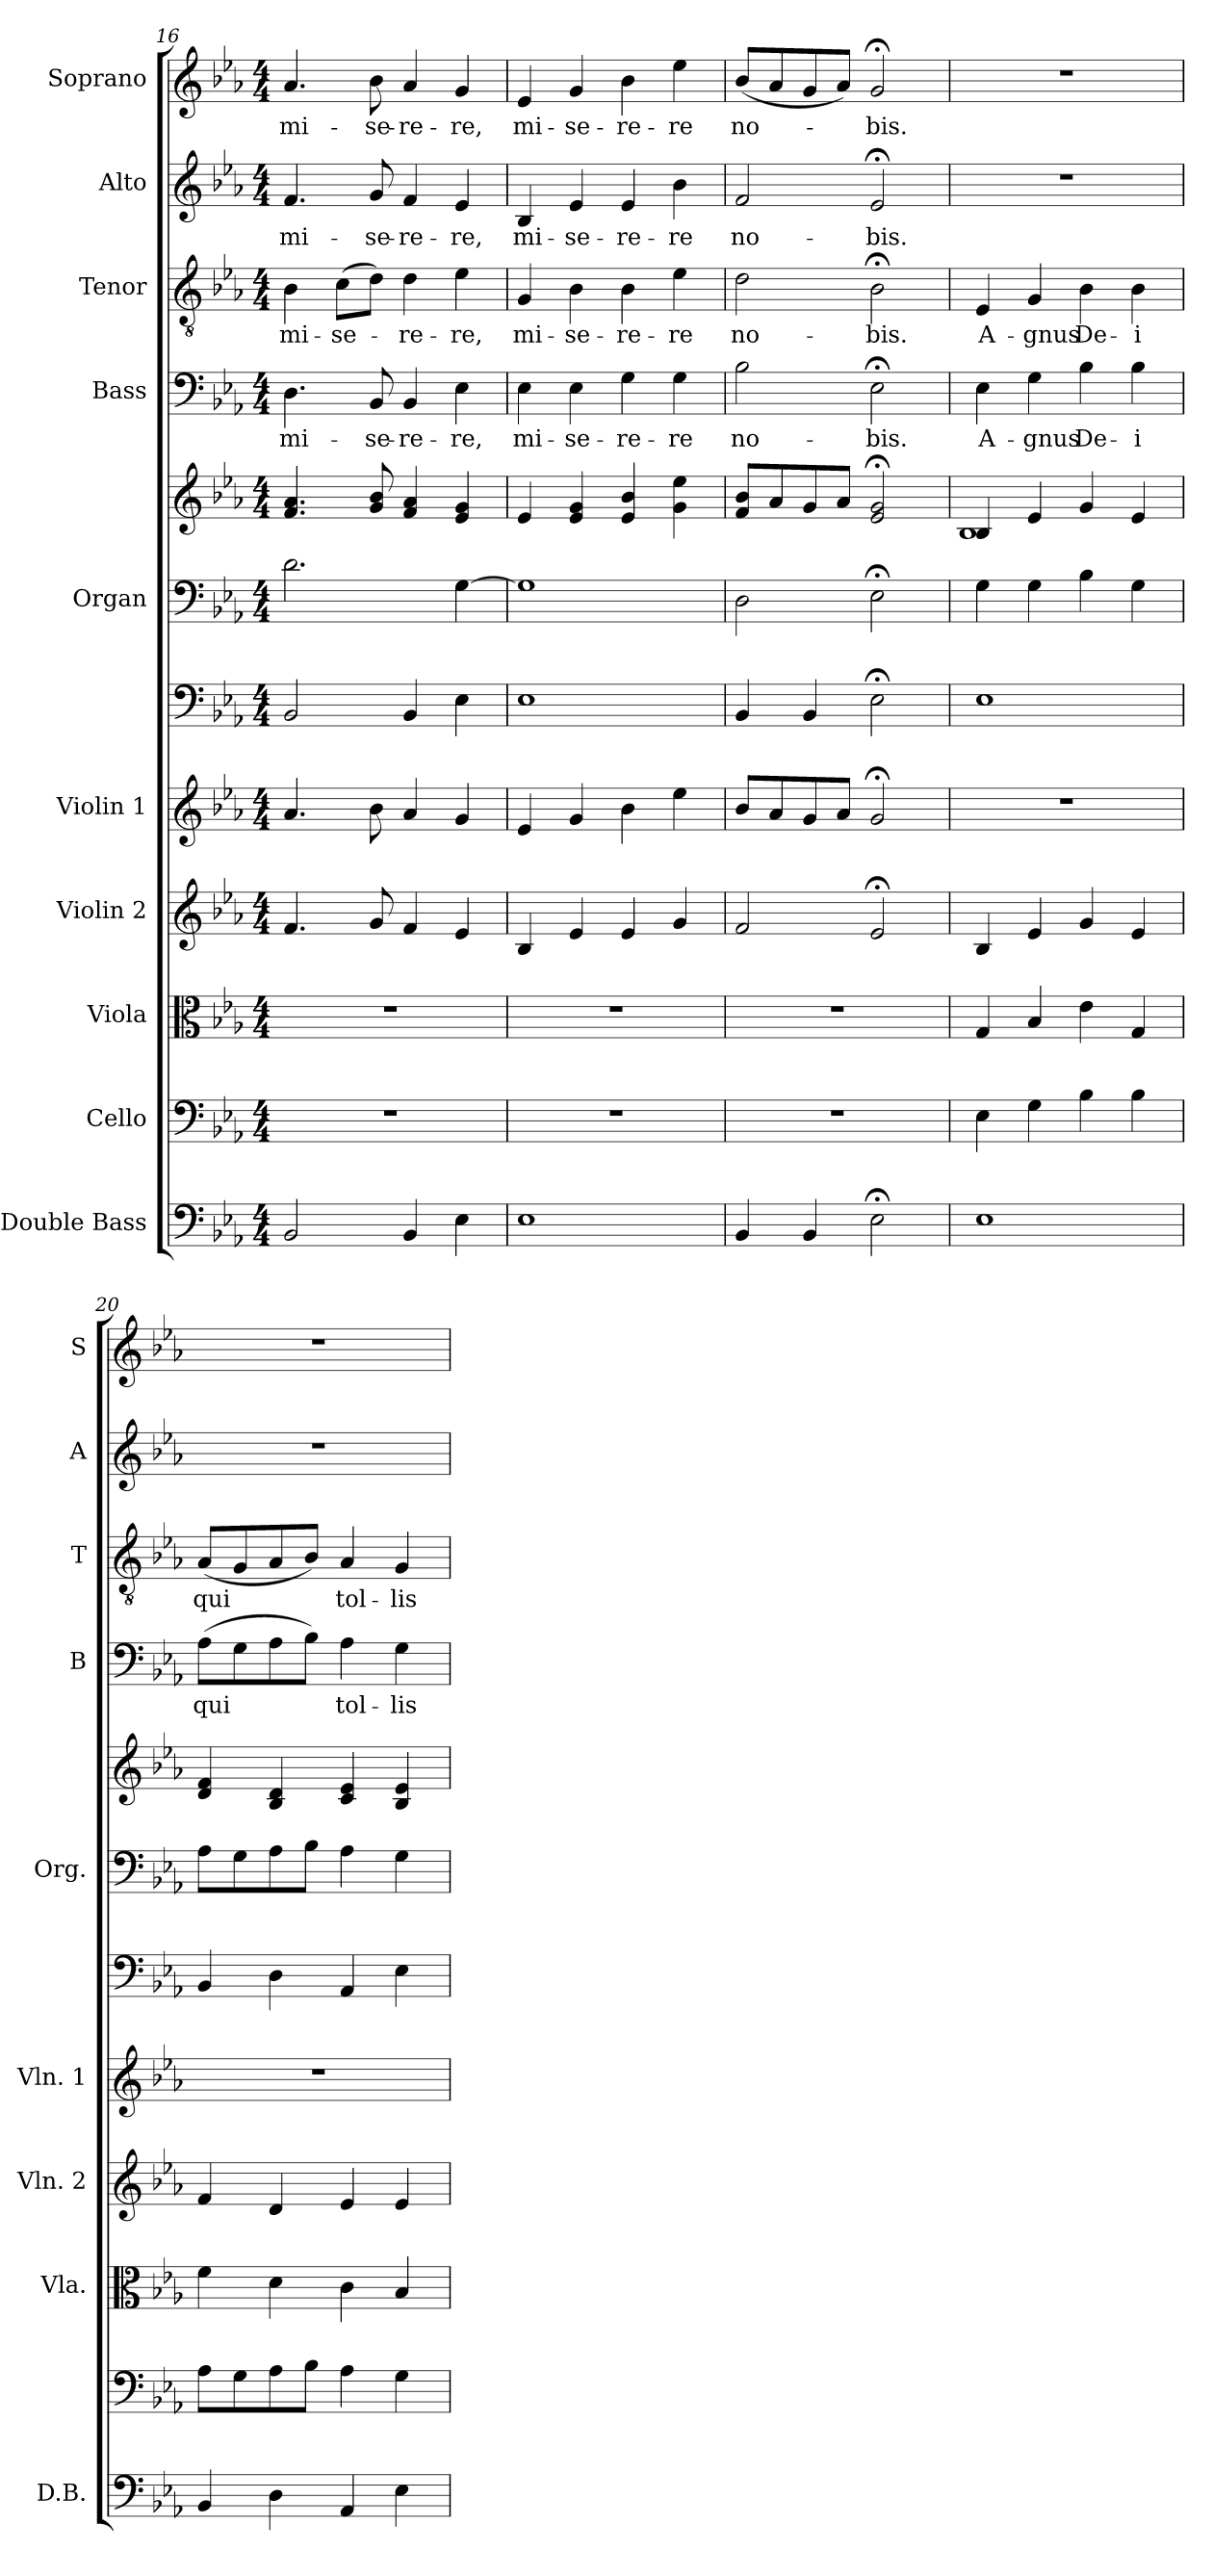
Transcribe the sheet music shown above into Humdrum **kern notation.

**kern	**kern	**kern	**kern	**kern	**kern	**kern	**kern	**kern	**text	**kern	**text	**kern	**text	**kern	**text
*part11	*part10	*part9	*part8	*part7	*part6	*part5	*part5	*part4	*part4	*part3	*part3	*part2	*part2	*part1	*part1
*staff12	*staff11	*staff10	*staff9	*staff8	*staff7	*staff6	*staff5	*staff4	*staff4	*staff3	*staff3	*staff2	*staff2	*staff1	*staff1
*I"Double Bass	*I"Cello	*I"Viola	*I"Violin 2	*I"Violin 1	*	*I"Organ	*	*I"Bass	*	*I"Tenor	*	*I"Alto	*	*I"Soprano	*
*I'D.B.	*	*I'Vla.	*I'Vln. 2	*I'Vln. 1	*	*I'Org.	*	*I'B	*	*I'T	*	*I'A	*	*I'S	*
*clefF4	*clefF4	*clefC3	*clefG2	*clefG2	*clefF4	*clefF4	*clefG2	*clefF4	*	*clefGv2	*	*clefG2	*	*clefG2	*
*ITrd7c12	*	*	*	*	*	*	*	*	*	*	*	*	*	*	*
*k[b-e-a-]	*k[b-e-a-]	*k[b-e-a-]	*k[b-e-a-]	*k[b-e-a-]	*k[b-e-a-]	*k[b-e-a-]	*k[b-e-a-]	*k[b-e-a-]	*	*k[b-e-a-]	*	*k[b-e-a-]	*	*k[b-e-a-]	*
*E-:	*E-:	*E-:	*E-:	*E-:	*E-:	*E-:	*E-:	*E-:	*	*E-:	*	*E-:	*	*E-:	*
*M4/4	*M4/4	*M4/4	*M4/4	*M4/4	*M4/4	*M4/4	*M4/4	*M4/4	*	*M4/4	*	*M4/4	*	*M4/4	*
=16	=16	=16	=16	=16	=16	=16	=16	=16	=16	=16	=16	=16	=16	=16	=16
!	!	!	!	!	!	!	!	!	!LO:LY:b	!	!LO:LY:b	!	!LO:LY:b	!	!LO:LY:b
2BBB-/	1r	1r	4.f/	4.a-/	2BB-/	2.d\	4.f/ 4.a-/	4.D\	mi-	4B-\	mi-	4.f/	mi-	4.a-/	mi-
!	!	!	!	!	!	!	!	!	!	!	!LO:LY:b	!	!	!	!
.	.	.	.	.	.	.	.	.	.	(>8c\L	-se-	.	.	.	.
!	!	!	!	!	!	!	!	!	!LO:LY:b	!	!	!	!LO:LY:b	!	!LO:LY:b
.	.	.	8g/	8b-\	.	.	8g/ 8b-/	8BB-/	-se-	8d\J)	.	8g/	-se-	8b-\	-se-
!	!	!	!	!	!	!	!	!	!LO:LY:b	!	!LO:LY:b	!	!LO:LY:b	!	!LO:LY:b
4BBB-/	.	.	4f/	4a-/	4BB-/	.	4f/ 4a-/	4BB-/	-re-	4d\	-re-	4f/	-re-	4a-/	-re-
!	!	!	!	!	!	!	!	!	!LO:LY:b	!	!LO:LY:b	!	!LO:LY:b	!	!LO:LY:b
4EE-\	.	.	4e-/	4g/	4E-\	[4G\	4e-/ 4g/	4E-\	-re,	4e-\	-re,	4e-/	-re,	4g/	-re,
=17	=17	=17	=17	=17	=17	=17	=17	=17	=17	=17	=17	=17	=17	=17	=17
!	!	!	!	!	!	!	!	!	!LO:LY:b	!	!LO:LY:b	!	!LO:LY:b	!	!LO:LY:b
1EE-	1r	1r	4B-/	4e-/	1E-	1G]	4e-/	4E-\	mi-	4G/	mi-	4B-/	mi-	4e-/	mi-
!	!	!	!	!	!	!	!	!	!LO:LY:b	!	!LO:LY:b	!	!LO:LY:b	!	!LO:LY:b
.	.	.	4e-/	4g/	.	.	4e-/ 4g/	4E-\	-se-	4B-\	-se-	4e-/	-se-	4g/	-se-
!	!	!	!	!	!	!	!	!	!LO:LY:b	!	!LO:LY:b	!	!LO:LY:b	!	!LO:LY:b
.	.	.	4e-/	4b-\	.	.	4e-/ 4b-/	4G\	-re-	4B-\	-re-	4e-/	-re-	4b-\	-re-
!	!	!	!	!	!	!	!	!	!LO:LY:b	!	!LO:LY:b	!	!LO:LY:b	!	!LO:LY:b
.	.	.	4g/	4ee-\	.	.	4g\ 4ee-\	4G\	-re	4e-\	-re	4b-\	-re	4ee-\	-re
!!LO:PB:g=z
=18	=18	=18	=18	=18	=18	=18	=18	=18	=18	=18	=18	=18	=18	=18	=18
!	!	!	!	!	!	!	!	!	!LO:LY:b	!	!LO:LY:b	!	!LO:LY:b	!	!LO:LY:b
4BBB-/	1r	1r	2f/	8b-/L	4BB-/	2D\	8f/ 8b-/L	2B-\	no-	2d\	no-	2f/	no-	(<8b-/L	no-
.	.	.	.	8a-/	.	.	8a-/	.	.	.	.	.	.	8a-/	.
4BBB-/	.	.	.	8g/	4BB-/	.	8g/	.	.	.	.	.	.	8g/	.
.	.	.	.	8a-/J	.	.	8a-/J	.	.	.	.	.	.	8a-/J)	.
!	!	!	!	!	!	!	!	!	!LO:LY:b	!	!LO:LY:b	!	!LO:LY:b	!	!LO:LY:b
2EE-;<\	.	.	2e-;</	2g;</	2E-;<\	2E-;<\	2e-/;< 2g/;<	2E-;<\	-bis.	2B-;<\	-bis.	2e-;</	-bis.	2g;</	-bis.
=19	=19	=19	=19	=19	=19	=19	=19	=19	=19	=19	=19	=19	=19	=19	=19
*	*	*	*	*	*	*	*^	*	*	*	*	*	*	*	*
!	!	!	!	!	!	!	!	!	!	!LO:LY:b	!	!LO:LY:b	!	!	!	!
1EE-	4E-\	4G/	4B-/	1r	1E-	4G\	4B-/	1B-	4E-\	A-	4E-/	A-	1r	.	1r	.
!	!	!	!	!	!	!	!	!	!	!LO:LY:b	!	!LO:LY:b	!	!	!	!
.	4G\	4B-/	4e-/	.	.	4G\	4e-/	.	4G\	-gnus	4G/	-gnus	.	.	.	.
!	!	!	!	!	!	!	!	!	!	!LO:LY:b	!	!LO:LY:b	!	!	!	!
.	4B-\	4e-\	4g/	.	.	4B-\	4g/	.	4B-\	De-	4B-\	De-	.	.	.	.
!	!	!	!	!	!	!	!	!	!	!LO:LY:b	!	!LO:LY:b	!	!	!	!
.	4B-\	4G/	4e-/	.	.	4G\	4e-/	.	4B-\	-i	4B-\	-i	.	.	.	.
*	*	*	*	*	*	*	*v	*v	*	*	*	*	*	*	*	*
=20	=20	=20	=20	=20	=20	=20	=20	=20	=20	=20	=20	=20	=20	=20	=20
!	!	!	!	!	!	!	!	!	!LO:LY:b	!	!LO:LY:b	!	!	!	!
4BBB-/	8A-\L	4f\	4f/	1r	4BB-/	8A-\L	4d/ 4f/	(>8A-\L	qui	(<8A-/L	qui	1r	.	1r	.
.	8G\	.	.	.	.	8G\	.	8G\	.	8G/	.	.	.	.	.
4DD\	8A-\	4d\	4d/	.	4D\	8A-\	4B-/ 4d/	8A-\	.	8A-/	.	.	.	.	.
.	8B-\J	.	.	.	.	8B-\J	.	8B-\J)	.	8B-/J)	.	.	.	.	.
!	!	!	!	!	!	!	!	!	!LO:LY:b	!	!LO:LY:b	!	!	!	!
4AAA-/	4A-\	4c\	4e-/	.	4AA-/	4A-\	4c/ 4e-/	4A-\	tol-	4A-/	tol-	.	.	.	.
!	!	!	!	!	!	!	!	!	!LO:LY:b	!	!LO:LY:b	!	!	!	!
4EE-\	4G\	4B-/	4e-/	.	4E-\	4G\	4B-/ 4e-/	4G\	-lis	4G/	-lis	.	.	.	.
=	=	=	=	=	=	=	=	=	=	=	=	=	=	=	=
*-	*-	*-	*-	*-	*-	*-	*-	*-	*-	*-	*-	*-	*-	*-	*-
